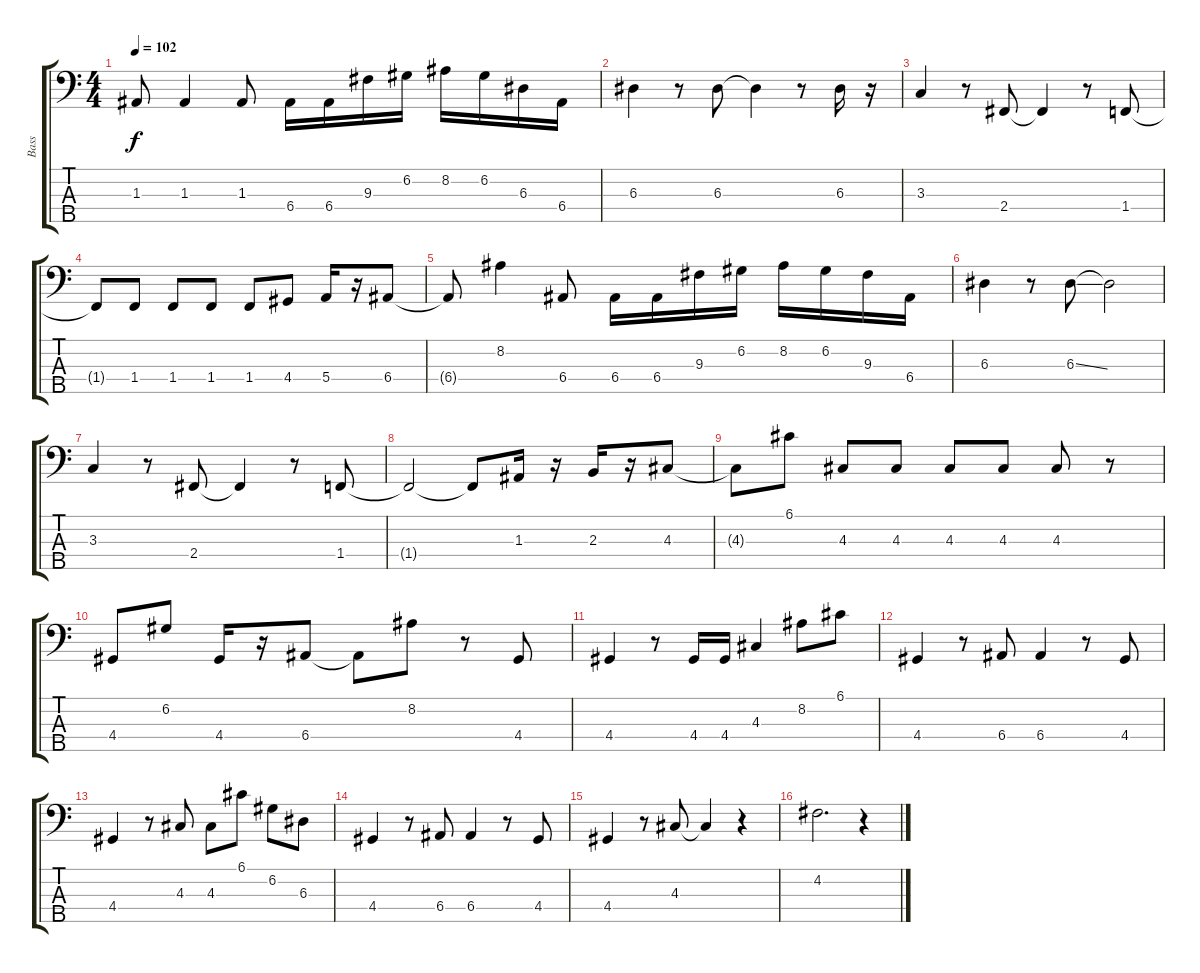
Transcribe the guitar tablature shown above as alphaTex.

\track ("Bass" "Bass") {instrument electricbassfinger}
\staff {score tabs}
\tuning (G2 D2 A1 E1 B0) {hide}
\ts (4 4)
\tempo 102
\clef f4
\ks c
1.3{t}.8{dy f} 1.3.4 1.3.8 6.4.16 6.4.16 9.3.16 6.2.16 8.2.16 6.2.16 6.3.16 6.4.16 |
6.3.4 r.8 6.3.8 6.3{t}.4 r.8 6.3.16 r.16 |
3.3.4 r.8 2.4.8 2.4{t}.4 r.8 1.4.8 |
1.4{t}.8 1.4.8 1.4.8 1.4.8 1.4.8 4.4.8 5.4.16 r.16 6.4.8 |
6.4{t}.8 8.2.4 6.4.8 6.4.16 6.4.16 9.3.16 6.2.16 8.2.16 6.2.16 9.3.16 6.4.16 |
6.3.4 r.8 6.3{ss}.8 6.3{t}.2 |
3.3.4 r.8 2.4.8 2.4{t}.4 r.8 1.4.8 |
1.4{t}.2 1.4{t}.8 1.3.16 r.16 2.3.16 r.16 4.3.8 |
4.3{t}.8 6.1.8 4.3.8 4.3.8 4.3.8 4.3.8 4.3.8 r.8 |
4.4.8 6.2.8 4.4.16 r.16 6.4.8 6.4{t}.8 8.2.8 r.8 4.4.8 |
4.4.4 r.8 4.4.16 4.4.16 4.3.4 8.2.8 6.1.8 |
4.4.4 r.8 6.4.8 6.4.4 r.8 4.4.8 |
4.4.4 r.8 4.3.8 4.3.8 6.1.8 6.2.8 6.3.8 |
4.4.4 r.8 6.4.8 6.4.4 r.8 4.4.8 |
4.4.4 r.8 4.3.8 4.3{t}.4 r.4 |
4.2.2{d} r.4
